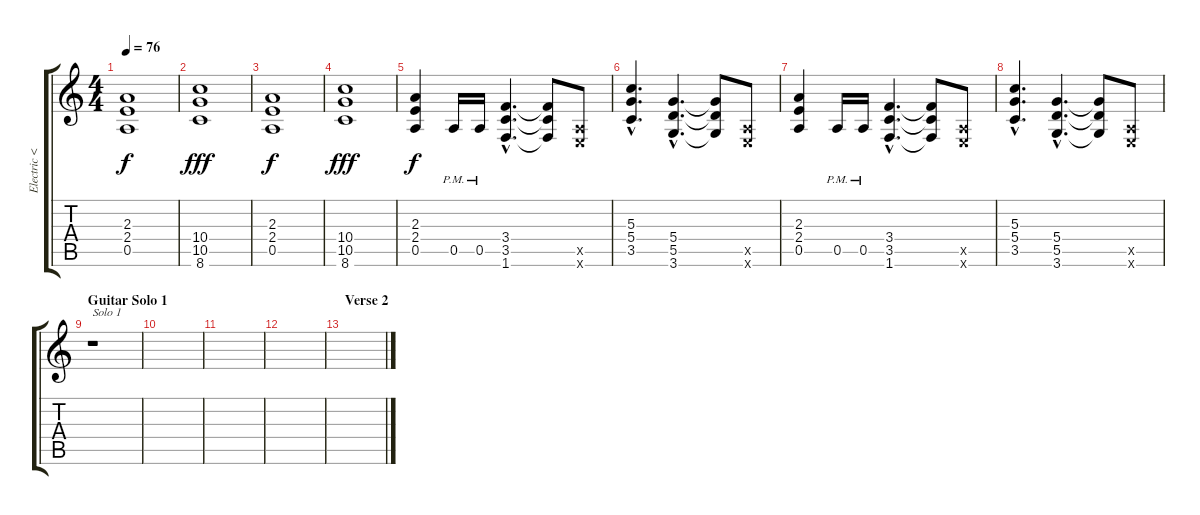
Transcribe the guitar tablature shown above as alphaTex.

\track ("Electric <Rythm>" "Electric <") {instrument distortionguitar}
\staff {score tabs}
\tuning (E4 B3 G3 D3 A2 E2) {hide}
\ts (4 4)
\tempo 76
\clef g2
\ks c
(2.3 2.4 0.5).1{dy f} |
(10.4 10.5 8.6).1{dy fff} |
(2.3 2.4 0.5).1{dy f} |
(10.4 10.5 8.6).1{dy fff} |
\section ("" "")
(2.3 2.4 0.5).4{dy f} 0.5{pm}.16 0.5{pm}.16 (3.4{hac} 3.5{hac} 1.6{hac}).4{d} (3.4{t} 3.5{t} 1.6{t}).8 (0.5{x} 0.6{x}).8 |
(5.3{hac} 5.4{hac} 3.5{hac}).4{d} (5.4{hac} 5.5{hac} 3.6{hac}).4{d} (5.4{t} 5.5{t} 3.6{t}).8 (0.5{x} 0.6{x}).8 |
(2.3 2.4 0.5).4 0.5{pm}.16 0.5{pm}.16 (3.4{hac} 3.5{hac} 1.6{hac}).4{d} (3.4{t} 3.5{t} 1.6{t}).8 (0.5{x} 0.6{x}).8 |
(5.3{hac} 5.4{hac} 3.5{hac}).4{d} (5.4{hac} 5.5{hac} 3.6{hac}).4{d} (5.4{t} 5.5{t} 3.6{t}).8 (0.5{x} 0.6{x}).8 |
\section ("" "Guitar Solo 1")
r.1{txt "Solo 1"} |
|
|
|
\section ("" "Verse 2")
